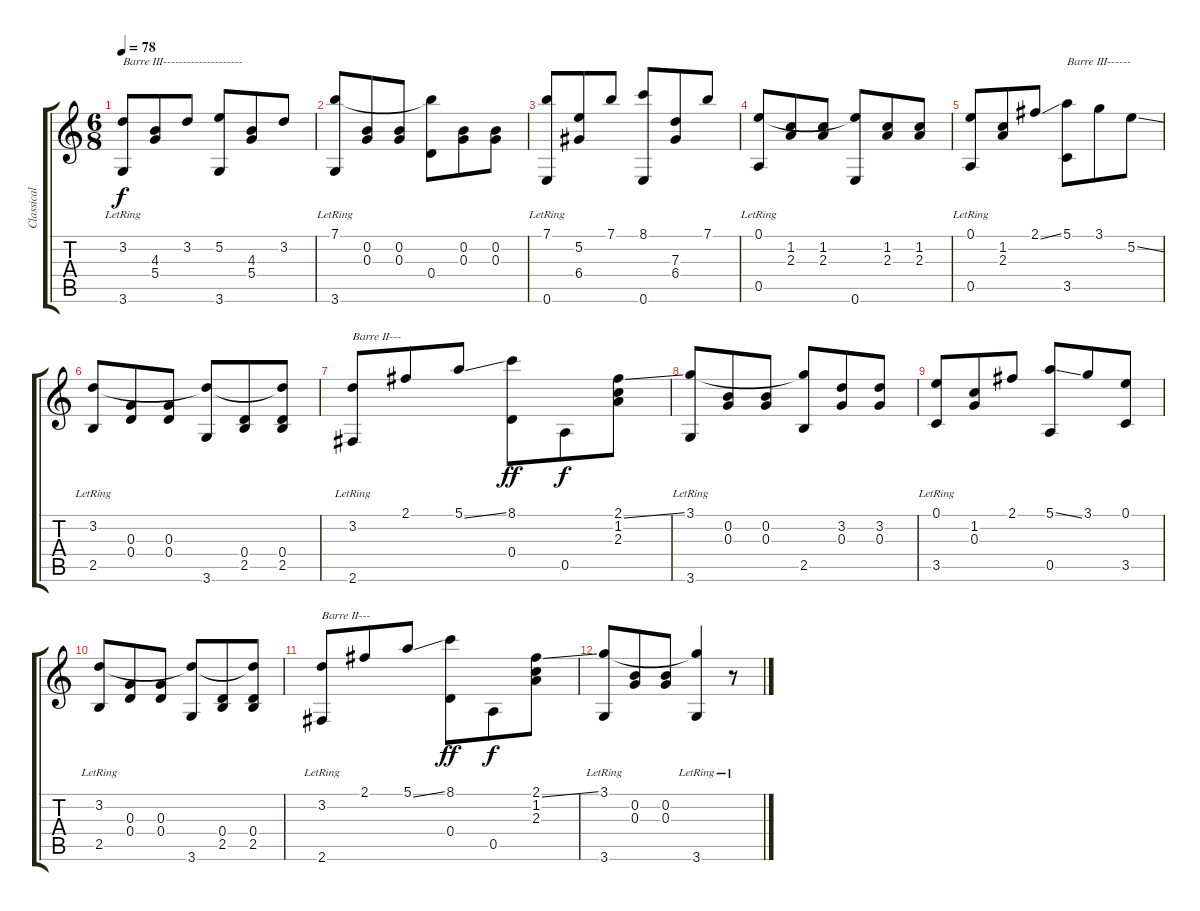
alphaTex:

\track ("Classical Guitar" "Classical ") {instrument acousticguitarnylon}
\staff {score tabs}
\tuning (E4 B3 G3 D3 A2 E2) {hide}
\ts (6 8)
\tempo 78
\clef g2
\ks c
(3.2{lr} 3.6{lr}).8{txt "Barre III--------------------" dy f instrument acousticguitarnylon} (4.3 5.4).8 3.2.8 (5.2 3.6).8 (4.3 5.4).8 3.2.8 |
(7.1{lr} 3.6{lr}).8 (0.2 0.3).8 (0.2 0.3).8 (7.1{t} 0.4).8 (0.2 0.3).8 (0.2 0.3).8 |
(7.1{lr} 0.6{lr}).8 (5.2 6.4).8 7.1.8 (8.1 0.6).8 (7.3 6.4).8 7.1.8 |
(0.1{lr} 0.5).8 (1.2 2.3).8 (1.2 2.3).8 (0.1{t} 0.6).8 (1.2 2.3).8 (1.2 2.3).8 |
(0.1{lr} 0.5{lr}).8 (1.2 2.3).8 2.1{ss}.8 (5.1 3.5).8{txt "Barre III------"} 3.1.8 5.2{ss}.8 |
(3.2{lr} 2.5{lr}).8 (0.3 0.4).8 (0.3 0.4).8 (3.2{t} 3.6).8 (0.4 2.5).8 (3.2{t} 0.4 2.5).8 |
(3.2{lr} 2.6{lr}).8{txt "Barre II---"} 2.1.8 5.1{ss}.8 (8.1 0.4).8{dy ff} 0.5.8{dy f} (2.1{ss} 1.2 2.3).8 |
(3.1{lr} 3.6{lr}).8 (0.2 0.3).8 (0.2 0.3).8 (3.1{t} 2.5).8 (3.2 0.3).8 (3.2 0.3).8 |
(0.1{lr} 3.5{lr}).8 (1.2 0.3).8 2.1.8 (5.1{ss} 0.5).8 3.1.8 (0.1 3.5).8 |
(3.2{lr} 2.5{lr}).8 (0.3 0.4).8 (0.3 0.4).8 (3.2{t} 3.6).8 (0.4 2.5).8 (3.2{t} 0.4 2.5).8 |
(3.2{lr} 2.6{lr}).8{txt "Barre II---"} 2.1.8 5.1{ss}.8 (8.1 0.4).8{dy ff} 0.5.8{dy f} (2.1{ss} 1.2 2.3).8 |
(3.1{lr} 3.6{lr}).8 (0.2 0.3).8 (0.2 0.3).8 (3.1{t} 3.6{lr}).4 r.8
